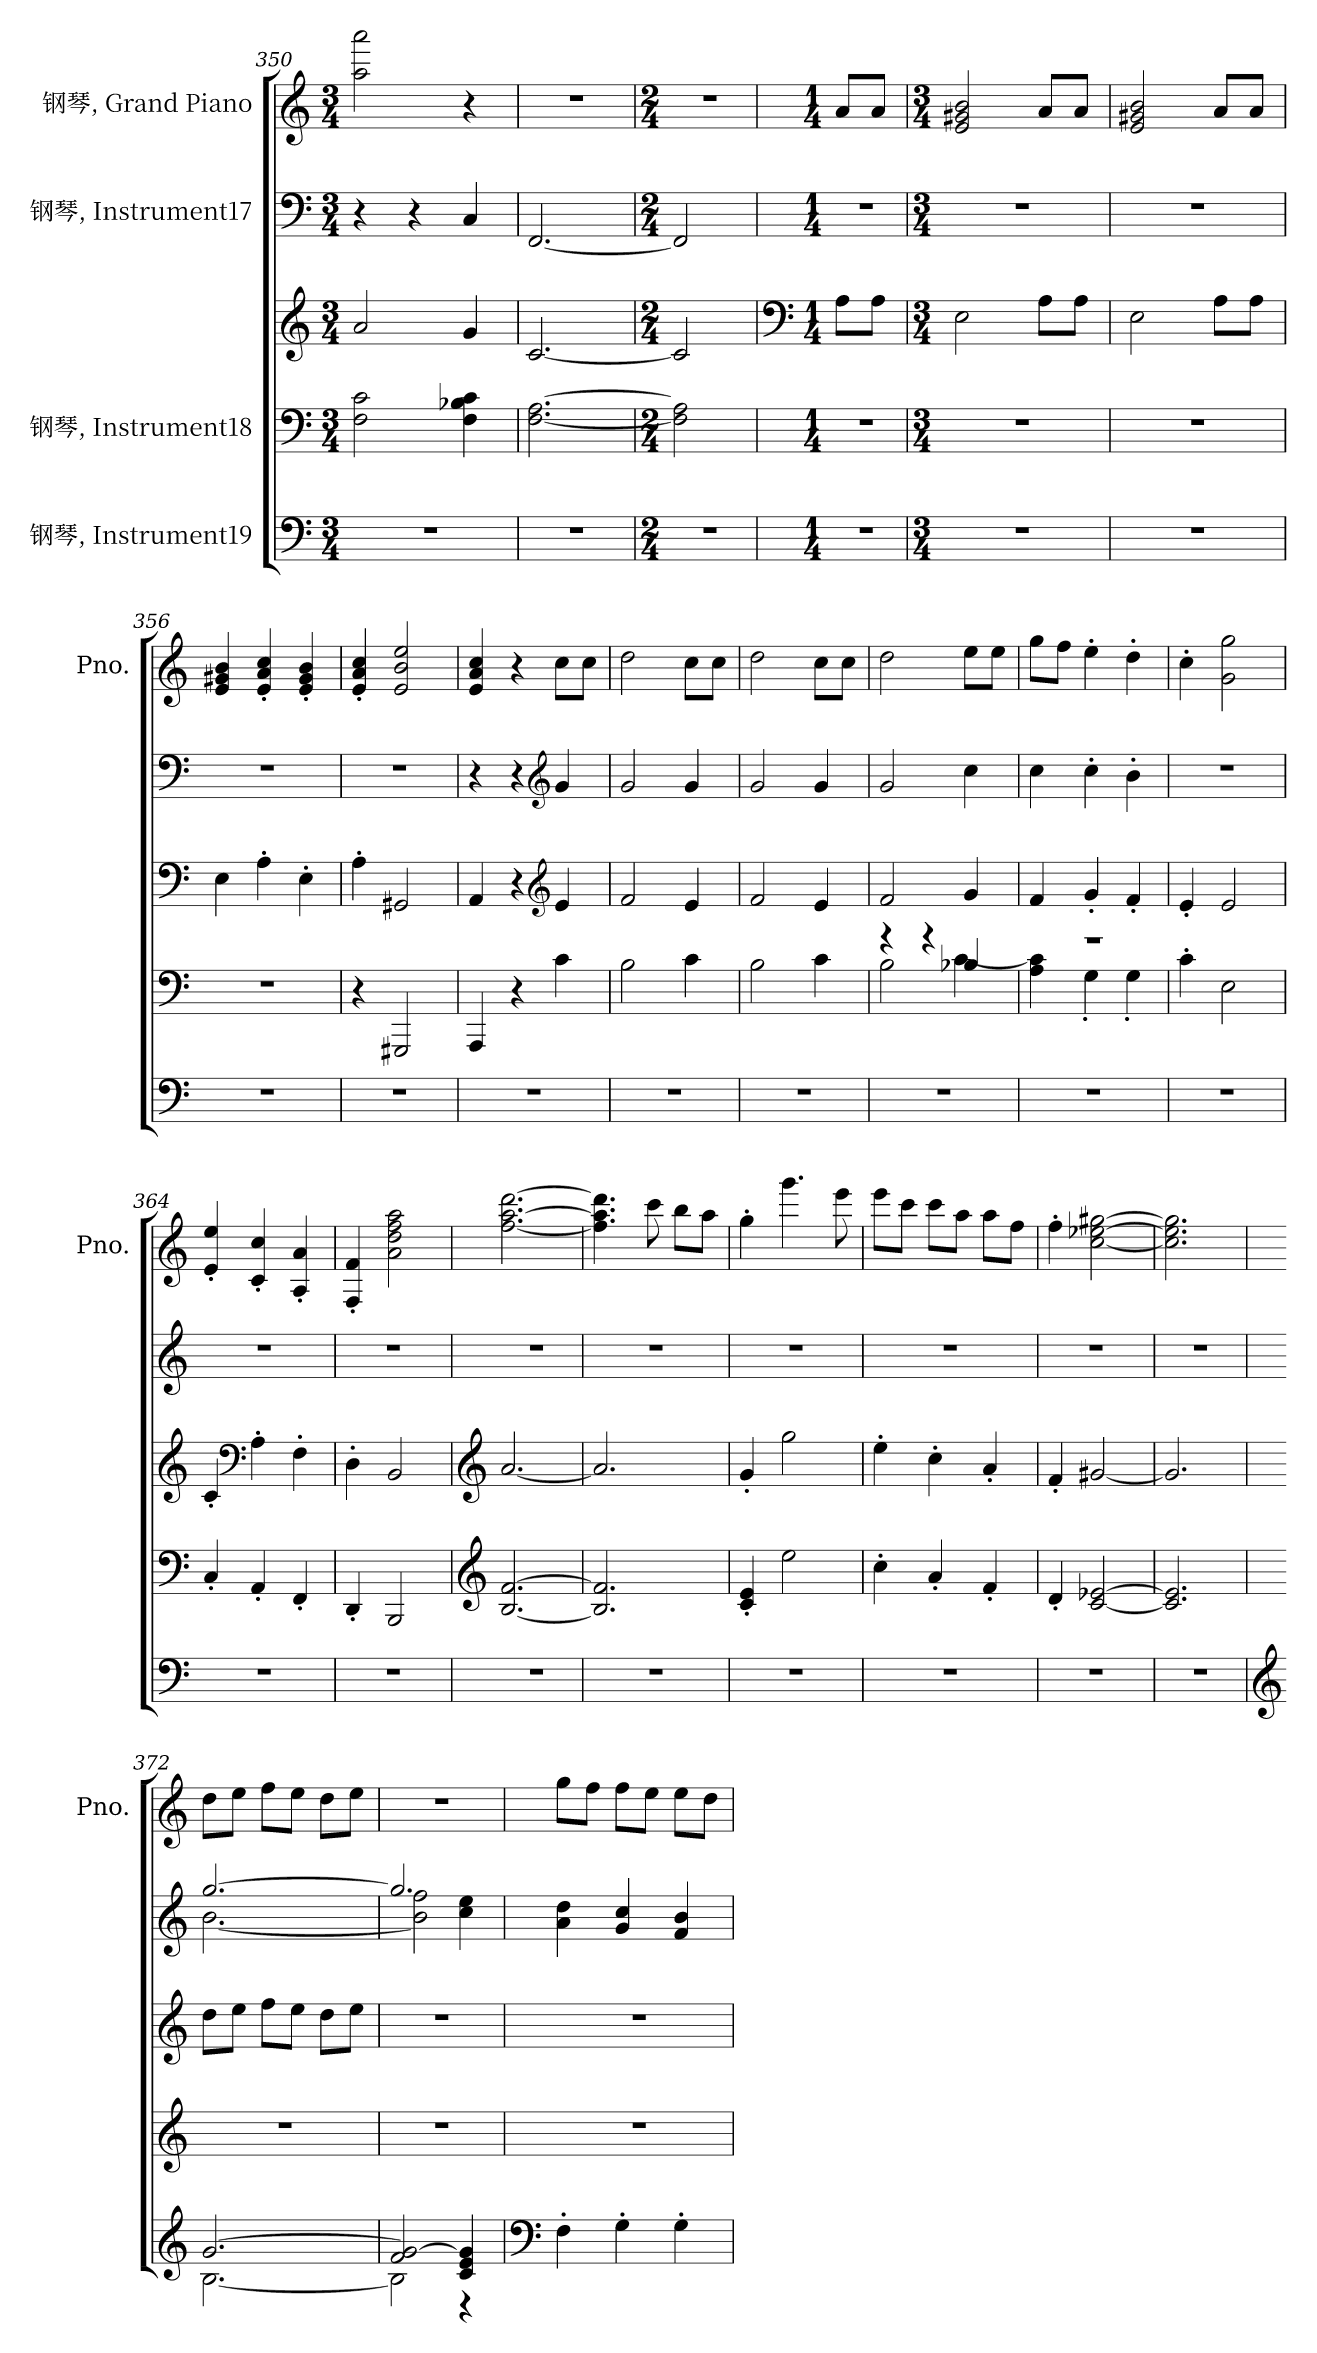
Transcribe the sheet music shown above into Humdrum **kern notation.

**kern	**kern	**kern	**kern	**kern
*part4	*part3	*part3	*part2	*part1
*staff5	*staff4	*staff3	*staff2	*staff1
*I"钢琴, Instrument19	*I"钢琴, Instrument18	*	*I"钢琴, Instrument17	*I"钢琴, Grand Piano
*	*	*	*	*I'Pno.
*clefF4	*clefF4	*clefG2	*clefF4	*clefG2
*k[]	*k[]	*k[]	*k[]	*k[]
*M3/4	*M3/4	*M3/4	*M3/4	*M3/4
=350	=350	=350	=350	=350
2.r	2F\ 2c\	2a/	4r	2aa\ 2aaa\
.	.	.	4r	.
.	4F\ 4B-X\ 4c\	4g/	4C/	4r
=351	=351	=351	=351	=351
2.r	[2.F\ [2.A\	[2.c/	[2.FF/	2.r
=352	=352	=352	=352	=352
*M2/4	*M2/4	*M2/4	*M2/4	*M2/4
2r	2F\] 2A\]	2c/]	2FF/]	2r
=353	=353	=353	=353	=353
*	*	*clefF4	*	*
*M1/4	*M1/4	*M1/4	*M1/4	*M1/4
*	*	*	*	*MM216
4r	4r	8A\L	4r	8a/L
.	.	8A\J	.	8a/J
=354	=354	=354	=354	=354
*M3/4	*M3/4	*M3/4	*M3/4	*M3/4
2.r	2.r	2E\	2.r	2e/ 2g#X/ 2b/
.	.	8A\L	.	8a/L
.	.	8A\J	.	8a/J
!!LO:PB:g=z
=355	=355	=355	=355	=355
2.r	2.r	2E\	2.r	2e/ 2g#X/ 2b/
.	.	8A\L	.	8a/L
.	.	8A\J	.	8a/J
=356	=356	=356	=356	=356
2.r	2.r	4E\	2.r	4e/ 4g#X/ 4b/
.	.	4A'\	.	4e/' 4a/' 4cc/'
.	.	4E'\	.	4e/' 4g#/' 4b/'
=357	=357	=357	=357	=357
2.r	4r	4A'\	2.r	4e/' 4a/' 4cc/'
.	2GGG#X/	2GG#X/	.	2e/ 2b/ 2ee/
=358	=358	=358	=358	=358
2.r	4AAA/	4AA/	4r	4e/ 4a/ 4cc/
.	4r	4r	4r	4r
*	*	*clefG2	*clefG2	*
.	4c\	4e/	4g/	8cc\L
.	.	.	.	8cc\J
=359	=359	=359	=359	=359
2.r	2B\	2f/	2g/	2dd\
.	4c\	4e/	4g/	8cc\L
.	.	.	.	8cc\J
=360	=360	=360	=360	=360
2.r	2B\	2f/	2g/	2dd\
.	4c\	4e/	4g/	8cc\L
.	.	.	.	8cc\J
=361	=361	=361	=361	=361
*	*^	*	*	*
2.r	4r	2B\	2f/	2g/	2dd\
.	4r	.	.	.	.
.	4B-X/	[4c\	4g/	4cc\	8ee\L
.	.	.	.	.	8ee\J
=362	=362	=362	=362	=362	=362
2.r	2.r	4A\ 4c\]	4f/	4cc\	8gg\L
.	.	.	.	.	8ff\J
.	.	4G'\	4g'/	4cc'\	4ee'\
.	.	4G'\	4f'/	4b'\	4dd'\
*	*v	*v	*	*	*
=363	=363	=363	=363	=363
2.r	4c'\	4e'/	2.r	4cc'\
.	2E\	2e/	.	2g\ 2gg\
!!LO:LB:g=z
=364	=364	=364	=364	=364
2.r	4C'/	4c'/	2.r	4e/' 4ee/'
*	*	*clefF4	*	*
.	4AA'/	4A'\	.	4c/' 4cc/'
.	4FF'/	4F'\	.	4A/' 4a/'
=365	=365	=365	=365	=365
2.r	4DD'/	4D'\	2.r	4F/' 4f/'
.	2BBB/	2BB/	.	2a\ 2dd\ 2ff\ 2aa\
=366	=366	=366	=366	=366
*	*clefG2	*clefG2	*	*
2.r	[2.B/ [2.f/	[2.a/	2.r	[2.ff\ [2.aa\ [2.ddd\
=367	=367	=367	=367	=367
2.r	2.B/] 2.f/]	2.a/]	2.r	4.ff\] 4.aa\] 4.ddd\]
.	.	.	.	8ccc\
.	.	.	.	8bb\L
.	.	.	.	8aa\J
=368	=368	=368	=368	=368
2.r	4c/' 4e/'	4g'/	2.r	4gg'\
.	2ee\	2gg\	.	4.ggg\
.	.	.	.	8eee\
=369	=369	=369	=369	=369
2.r	4cc'\	4ee'\	2.r	8eee\L
.	.	.	.	8ccc\J
.	4a'/	4cc'\	.	8ccc\L
.	.	.	.	8aa\J
.	4f'/	4a'/	.	8aa\L
.	.	.	.	8ff\J
=370	=370	=370	=370	=370
2.r	4d'/	4f'/	2.r	4ff'\
.	[2c/ [2e-X/	[2g#X/	.	[2cc\ [2ee-X\ [2gg#X\
=371	=371	=371	=371	=371
2.r	2.c/] 2.e-/]	2.g#/]	2.r	2.cc\] 2.ee-\] 2.gg#\]
!!LO:PB:g=z
=372	=372	=372	=372	=372
*clefG2	*	*	*	*
*^	*	*	*^	*
[2.g/	[2.B\	2.r	8dd\L	[2.gg/	[2.b\	8dd\L
.	.	.	8ee\J	.	.	8ee\J
.	.	.	8ff\L	.	.	8ff\L
.	.	.	8ee\J	.	.	8ee\J
.	.	.	8dd\L	.	.	8dd\L
.	.	.	8ee\J	.	.	8ee\J
=373	=373	=373	=373	=373	=373	=373
2f/ 2g/_	2B\]	2.r	2.r	2.gg/]	2b\] 2ff\	2.r
4c/ 4e/ 4g/]	4r	.	.	.	4cc\ 4ee\	.
*v	*v	*	*	*v	*v	*
=374	=374	=374	=374	=374
*clefF4	*	*	*	*
4F'\	2.r	2.r	4a\ 4dd\	8gg\L
.	.	.	.	8ff\J
4G'\	.	.	4g/ 4cc/	8ff\L
.	.	.	.	8ee\J
4G'\	.	.	4f/ 4b/	8ee\L
.	.	.	.	8dd\J
=	=	=	=	=
*-	*-	*-	*-	*-
